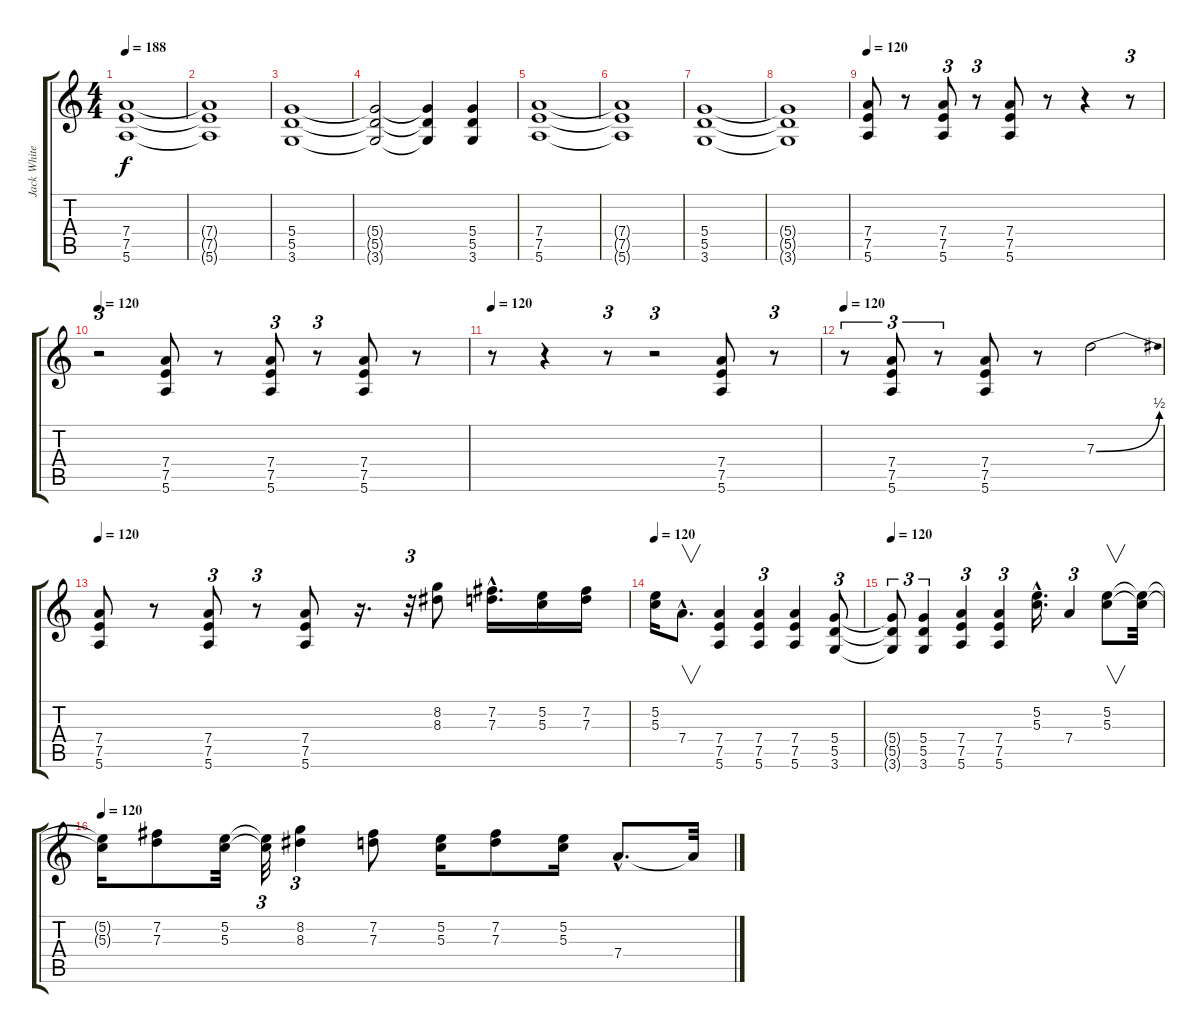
\track ("Jack White" "Jack White") {instrument distortionguitar}
\staff {score tabs}
\tuning (E4 B3 G3 D3 A2 E2) {hide}
\ts (4 4)
\tempo 188
\clef g2
\ks c
(7.4 7.5 5.6).1{dy f} |
(7.4{t} 7.5{t} 5.6{t}).1 |
(5.4 5.5 3.6).1 |
(5.4{t} 5.5{t} 3.6{t}).2 (5.4{t} 5.5{t} 3.6{t}).4 (5.4 5.5 3.6).4 |
(7.4 7.5 5.6).1 |
(7.4{t} 7.5{t} 5.6{t}).1 |
(5.4 5.5 3.6).1 |
(5.4{t} 5.5{t} 3.6{t}).1 |
\tempo 120
(7.4 7.5 5.6).8 r.8 (7.4 7.5 5.6).8{tu (3 2)} r.8{tu (3 2)} (7.4 7.5 5.6).8 r.8 r.4 r.8{tu (3 2)} |
\tempo 120
r.2{tu (3 2)} (7.4 7.5 5.6).8 r.8 (7.4 7.5 5.6).8{tu (3 2)} r.8{tu (3 2)} (7.4 7.5 5.6).8 r.8 |
\tempo 120
r.8 r.4 r.8{tu (3 2)} r.2{tu (3 2)} (7.4 7.5 5.6).8 r.8{tu (3 2)} |
\tempo 120
r.8{tu (3 2)} (7.4 7.5 5.6).8{tu (3 2)} r.8{tu (3 2)} (7.4 7.5 5.6).8 r.8 7.3{be (bend 0 0 60 2)}.2 |
\tempo 120
(7.4 7.5 5.6).8 r.8 (7.4 7.5 5.6).8{tu (3 2)} r.8{tu (3 2)} (7.4 7.5 5.6).8 r.16{d} r.32{tu (3 2)} (8.2 8.3).8 (7.2{hac} 7.3{hac}).16{d} (5.2 5.3).16 (7.2 7.3).16 |
\tempo 120
(5.2 5.3).16 7.4{hac}.8{v d} (7.4 7.5 5.6).4 (7.4 7.5 5.6).4{tu (3 2)} (7.4 7.5 5.6).4 (5.4 5.5 3.6).8{tu (3 2)} |
\tempo 120
(5.4{t} 5.5{t} 3.6{t}).8{tu (3 2)} (5.4 5.5 3.6).4{tu (3 2)} (7.4 7.5 5.6).4{tu (3 2)} (7.4 7.5 5.6).4{tu (3 2)} (5.2{hac} 5.3{hac}).16{d} 7.4.4{tu (3 2)} (5.2 5.3).8{v} (5.2{t} 5.3{t}).32 |
\tempo 120
(5.2{t} 5.3{t}).16 (7.2 7.3).8 (5.2 5.3).32 (5.2{t} 5.3{t}).32{tu (3 2)} (8.2 8.3).4{tu (3 2)} (7.2 7.3).8 (5.2 5.3).16 (7.2 7.3).8 (5.2 5.3).16 7.4{hac}.8{d} 7.4{t}.32
